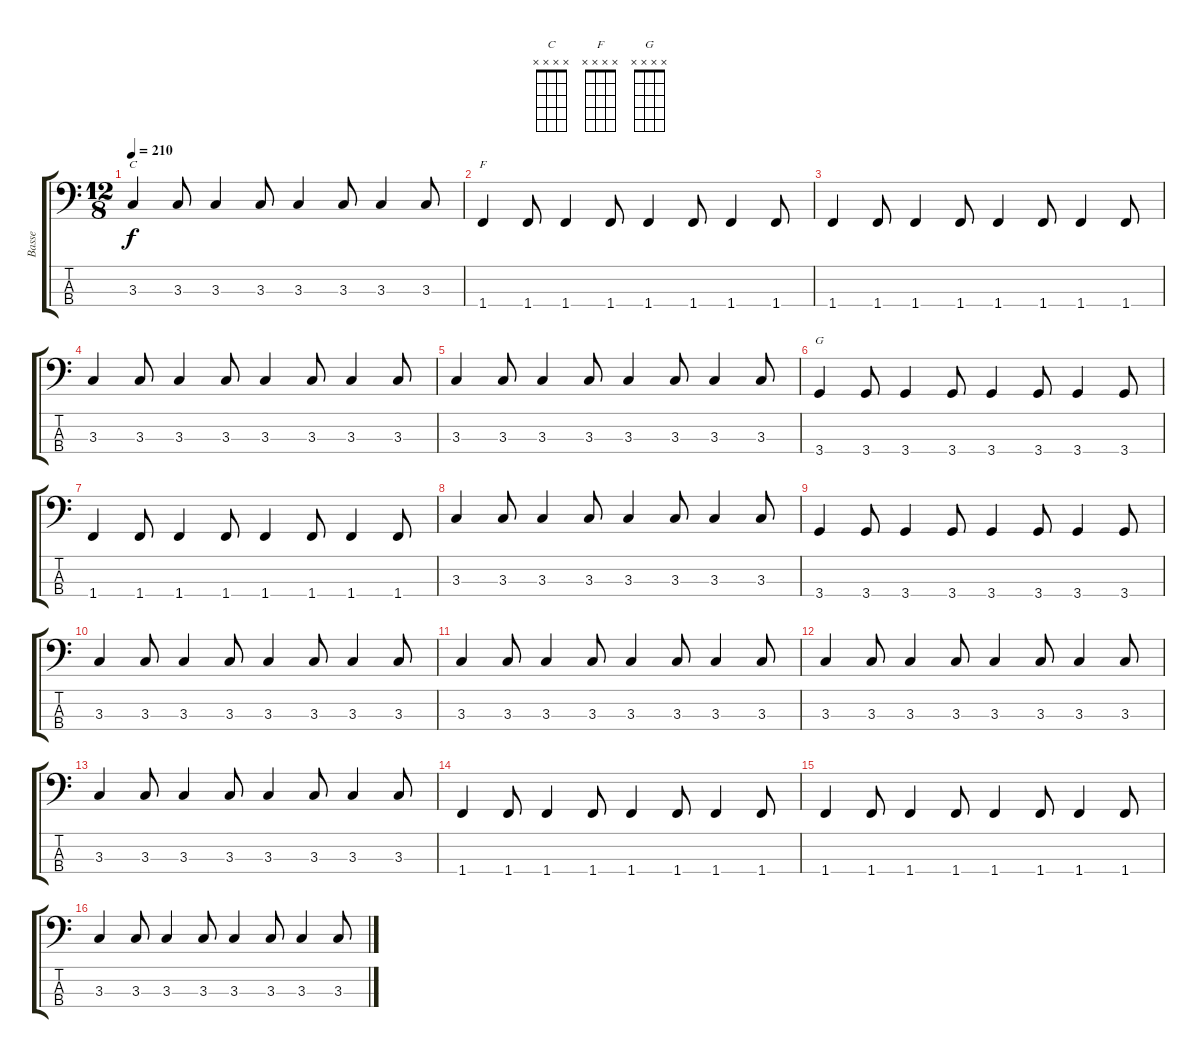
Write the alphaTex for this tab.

\track ("Basse" "Basse") {instrument electricbassfinger}
\staff {score tabs}
\tuning (G2 D2 A1 E1) {hide}
\chord ("C" x x x x) {firstfret 0}
\chord ("F" x x x x) {firstfret 0}
\chord ("G" x x x x) {firstfret 0}
\ts (12 8)
\tempo 210
\clef f4
\ks c
3.3.4{ch "C" dy f} 3.3.8 3.3.4 3.3.8 3.3.4 3.3.8 3.3.4 3.3.8 |
1.4.4{ch "F"} 1.4.8 1.4.4 1.4.8 1.4.4 1.4.8 1.4.4 1.4.8 |
1.4.4 1.4.8 1.4.4 1.4.8 1.4.4 1.4.8 1.4.4 1.4.8 |
3.3.4 3.3.8 3.3.4 3.3.8 3.3.4 3.3.8 3.3.4 3.3.8 |
3.3.4 3.3.8 3.3.4 3.3.8 3.3.4 3.3.8 3.3.4 3.3.8 |
3.4.4{ch "G"} 3.4.8 3.4.4 3.4.8 3.4.4 3.4.8 3.4.4 3.4.8 |
1.4.4 1.4.8 1.4.4 1.4.8 1.4.4 1.4.8 1.4.4 1.4.8 |
3.3.4 3.3.8 3.3.4 3.3.8 3.3.4 3.3.8 3.3.4 3.3.8 |
3.4.4 3.4.8 3.4.4 3.4.8 3.4.4 3.4.8 3.4.4 3.4.8 |
3.3.4 3.3.8 3.3.4 3.3.8 3.3.4 3.3.8 3.3.4 3.3.8 |
3.3.4 3.3.8 3.3.4 3.3.8 3.3.4 3.3.8 3.3.4 3.3.8 |
3.3.4 3.3.8 3.3.4 3.3.8 3.3.4 3.3.8 3.3.4 3.3.8 |
3.3.4 3.3.8 3.3.4 3.3.8 3.3.4 3.3.8 3.3.4 3.3.8 |
1.4.4 1.4.8 1.4.4 1.4.8 1.4.4 1.4.8 1.4.4 1.4.8 |
1.4.4 1.4.8 1.4.4 1.4.8 1.4.4 1.4.8 1.4.4 1.4.8 |
3.3.4 3.3.8 3.3.4 3.3.8 3.3.4 3.3.8 3.3.4 3.3.8
